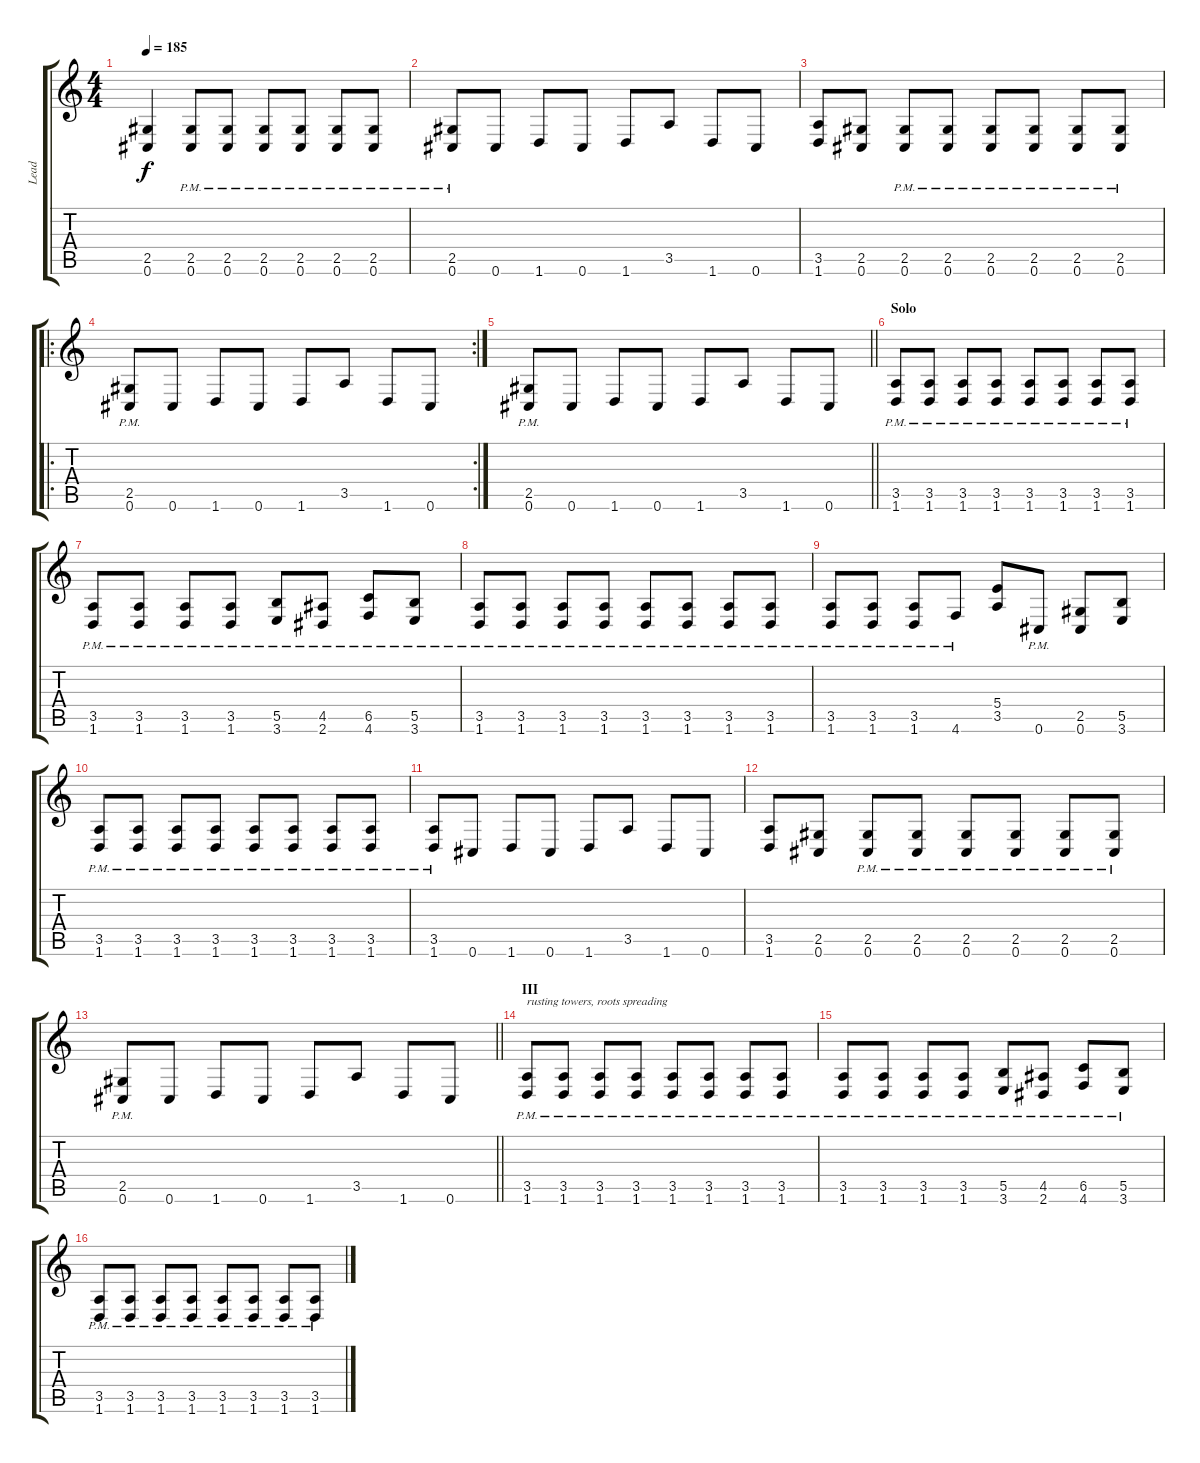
\track ("Lead" "Lead") {instrument distortionguitar}
\staff {score tabs}
\tuning (Db4 Ab3 E3 B2 Gb2 Db2) {hide}
\ts (4 4)
\tempo 185
\clef g2
\ks c
(2.5 0.6).4{dy f} (2.5{pm} 0.6{pm}).8 (2.5{pm} 0.6{pm}).8 (2.5{pm} 0.6{pm}).8 (2.5{pm} 0.6{pm}).8 (2.5{pm} 0.6{pm}).8 (2.5{pm} 0.6{pm}).8 |
(2.5{pm} 0.6{pm}).8 0.6.8 1.6.8 0.6.8 1.6.8 3.5.8 1.6.8 0.6.8 |
(3.5 1.6).8 (2.5 0.6).8 (2.5{pm} 0.6{pm}).8 (2.5{pm} 0.6{pm}).8 (2.5{pm} 0.6{pm}).8 (2.5{pm} 0.6{pm}).8 (2.5{pm} 0.6{pm}).8 (2.5{pm} 0.6{pm}).8 |
\ro
\rc 2
(2.5{pm} 0.6{pm}).8 0.6.8 1.6.8 0.6.8 1.6.8 3.5.8 1.6.8 0.6.8 |
\barLineRight lightlight
(2.5{pm} 0.6{pm}).8 0.6.8 1.6.8 0.6.8 1.6.8 3.5.8 1.6.8 0.6.8 |
\section ("" "Solo")
(3.5{pm} 1.6{pm}).8 (3.5{pm} 1.6{pm}).8 (3.5{pm} 1.6{pm}).8 (3.5{pm} 1.6{pm}).8 (3.5{pm} 1.6{pm}).8 (3.5{pm} 1.6{pm}).8 (3.5{pm} 1.6{pm}).8 (3.5{pm} 1.6{pm}).8 |
(3.5{pm} 1.6{pm}).8 (3.5{pm} 1.6{pm}).8 (3.5{pm} 1.6{pm}).8 (3.5{pm} 1.6{pm}).8 (5.5{pm} 3.6{pm}).8 (4.5{pm} 2.6{pm}).8 (6.5{pm} 4.6{pm}).8 (5.5{pm} 3.6{pm}).8 |
(3.5{pm} 1.6{pm}).8 (3.5{pm} 1.6{pm}).8 (3.5{pm} 1.6{pm}).8 (3.5{pm} 1.6{pm}).8 (3.5{pm} 1.6{pm}).8 (3.5{pm} 1.6{pm}).8 (3.5{pm} 1.6{pm}).8 (3.5{pm} 1.6{pm}).8 |
(3.5{pm} 1.6{pm}).8 (3.5{pm} 1.6{pm}).8 (3.5{pm} 1.6{pm}).8 4.6{pm}.8 (5.4 3.5).8 0.6{pm}.8 (2.5 0.6).8 (5.5 3.6).8 |
(3.5{pm} 1.6{pm}).8 (3.5{pm} 1.6{pm}).8 (3.5{pm} 1.6{pm}).8 (3.5{pm} 1.6{pm}).8 (3.5{pm} 1.6{pm}).8 (3.5{pm} 1.6{pm}).8 (3.5{pm} 1.6{pm}).8 (3.5{pm} 1.6{pm}).8 |
(3.5{pm} 1.6{pm}).8 0.6.8 1.6.8 0.6.8 1.6.8 3.5.8 1.6.8 0.6.8 |
(3.5 1.6).8 (2.5 0.6).8 (2.5{pm} 0.6{pm}).8 (2.5{pm} 0.6{pm}).8 (2.5{pm} 0.6{pm}).8 (2.5{pm} 0.6{pm}).8 (2.5{pm} 0.6{pm}).8 (2.5{pm} 0.6{pm}).8 |
\barLineRight lightlight
(2.5{pm} 0.6{pm}).8 0.6.8 1.6.8 0.6.8 1.6.8 3.5.8 1.6.8 0.6.8 |
\section ("" "III")
(3.5{pm} 1.6{pm}).8{txt "rusting towers, roots spreading"} (3.5{pm} 1.6{pm}).8 (3.5{pm} 1.6{pm}).8 (3.5{pm} 1.6{pm}).8 (3.5{pm} 1.6{pm}).8 (3.5{pm} 1.6{pm}).8 (3.5{pm} 1.6{pm}).8 (3.5{pm} 1.6{pm}).8 |
(3.5{pm} 1.6{pm}).8 (3.5{pm} 1.6{pm}).8 (3.5{pm} 1.6{pm}).8 (3.5{pm} 1.6{pm}).8 (5.5{pm} 3.6{pm}).8 (4.5{pm} 2.6{pm}).8 (6.5{pm} 4.6{pm}).8 (5.5{pm} 3.6{pm}).8 |
(3.5{pm} 1.6{pm}).8 (3.5{pm} 1.6{pm}).8 (3.5{pm} 1.6{pm}).8 (3.5{pm} 1.6{pm}).8 (3.5{pm} 1.6{pm}).8 (3.5{pm} 1.6{pm}).8 (3.5{pm} 1.6{pm}).8 (3.5{pm} 1.6{pm}).8
